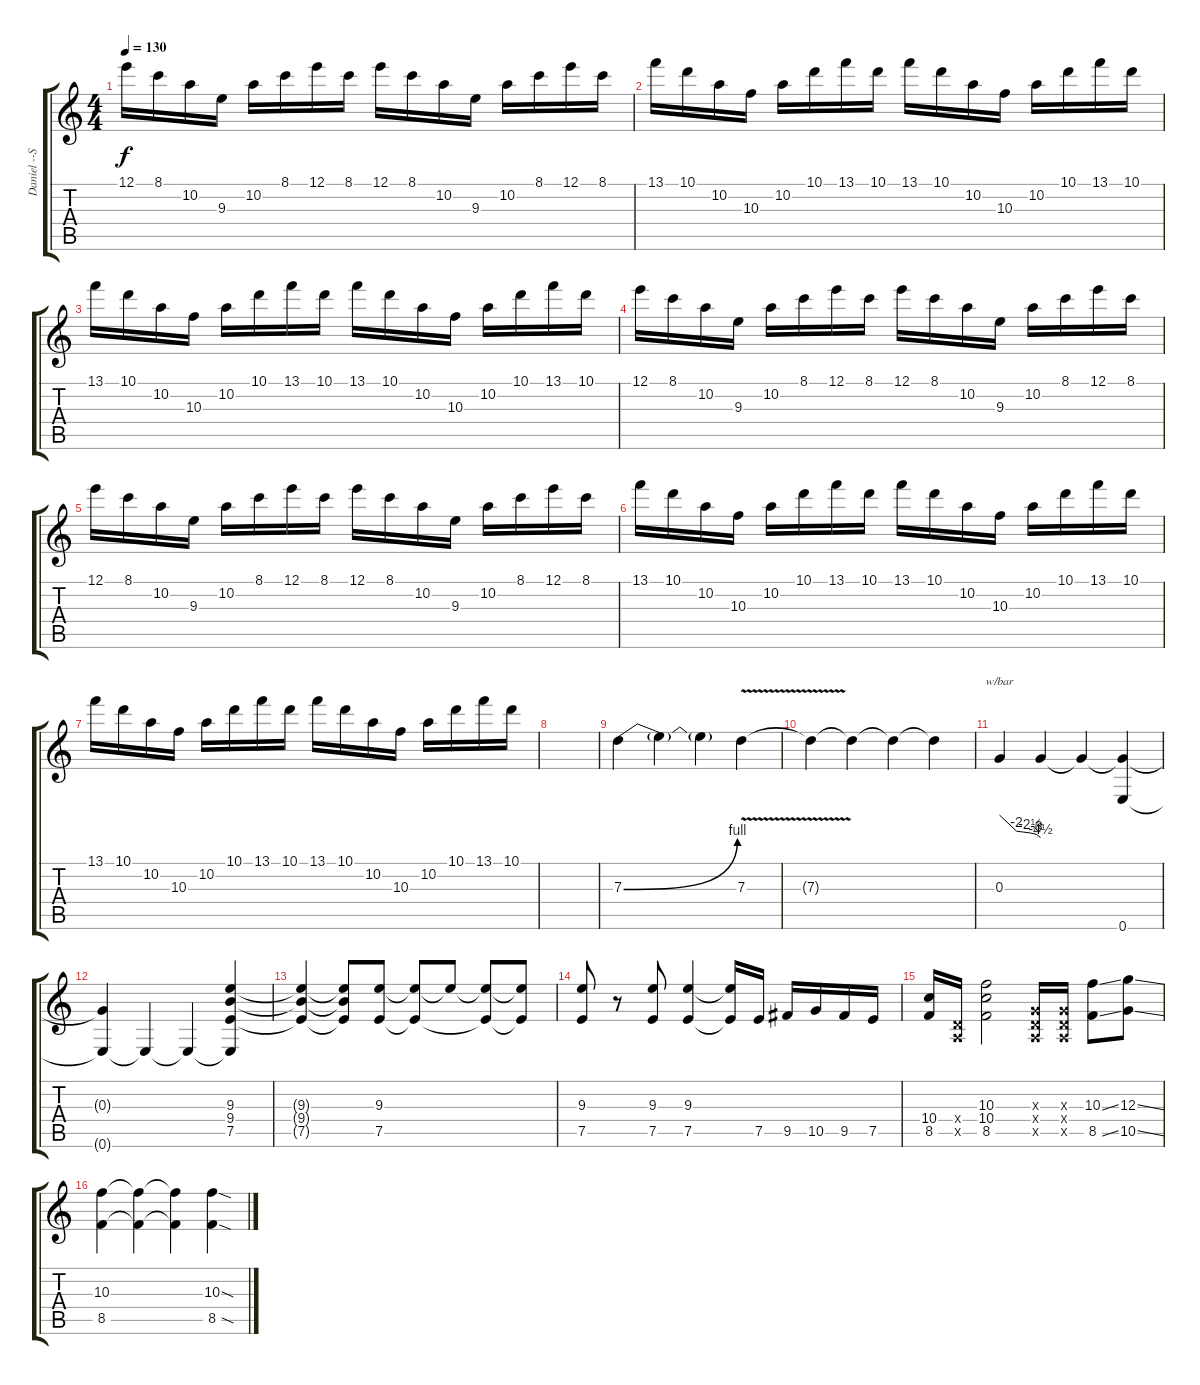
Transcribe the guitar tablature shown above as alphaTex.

\track ("Daniel --Solo" "Daniel --S") {instrument distortionguitar}
\staff {score tabs}
\tuning (E4 B3 G3 D3 A2 E2) {hide}
\ts (4 4)
\tempo 130
\clef g2
\ks c
12.1.16{dy f} 8.1.16 10.2.16 9.3.16 10.2.16 8.1.16 12.1.16 8.1.16 12.1.16 8.1.16 10.2.16 9.3.16 10.2.16 8.1.16 12.1.16 8.1.16 |
13.1.16 10.1.16 10.2.16 10.3.16 10.2.16 10.1.16 13.1.16 10.1.16 13.1.16 10.1.16 10.2.16 10.3.16 10.2.16 10.1.16 13.1.16 10.1.16 |
13.1.16 10.1.16 10.2.16 10.3.16 10.2.16 10.1.16 13.1.16 10.1.16 13.1.16 10.1.16 10.2.16 10.3.16 10.2.16 10.1.16 13.1.16 10.1.16 |
12.1.16 8.1.16 10.2.16 9.3.16 10.2.16 8.1.16 12.1.16 8.1.16 12.1.16 8.1.16 10.2.16 9.3.16 10.2.16 8.1.16 12.1.16 8.1.16 |
12.1.16 8.1.16 10.2.16 9.3.16 10.2.16 8.1.16 12.1.16 8.1.16 12.1.16 8.1.16 10.2.16 9.3.16 10.2.16 8.1.16 12.1.16 8.1.16 |
13.1.16 10.1.16 10.2.16 10.3.16 10.2.16 10.1.16 13.1.16 10.1.16 13.1.16 10.1.16 10.2.16 10.3.16 10.2.16 10.1.16 13.1.16 10.1.16 |
13.1.16 10.1.16 10.2.16 10.3.16 10.2.16 10.1.16 13.1.16 10.1.16 13.1.16 10.1.16 10.2.16 10.3.16 10.2.16 10.1.16 13.1.16 10.1.16 |
|
7.3{be (bend 0 0 60 4)}.4 7.3{t}.4 7.3{t}.4 7.3{v}.4 |
7.3{t}.4 7.3{t}.4 7.3{t}.4 7.3{t}.4 |
0.3.4{tbe (custom default 0 0 25 -8 45 -10 54 -12 60 -18) instrument guitarharmonics} 0.3{t}.4 0.3{t}.4 (0.3{t} 0.6).4{instrument distortionguitar} |
(0.3{t} 0.6{t}).4 0.6{t}.4 0.6{t}.4 (9.3 9.4 7.5 0.6{t}).4 |
(9.3{t} 9.4{t} 7.5{t}).4 (9.3{t} 9.4{t} 7.5{t}).8 (9.3 7.5).8 (9.3{t} 7.5{t}).8 9.3{t}.8 (9.3{t} 7.5{t}).8 (9.3{t} 7.5{t}).8 |
(9.3 7.5).8 r.8 (9.3 7.5).8 (9.3 7.5).4 (9.3{t} 7.5{t}).16 7.5.16 9.5.16 10.5.16 9.5.16 7.5.16 |
(10.4 8.5).16 (0.4{x} 0.5{x}).16 (10.3 10.4 8.5).2 (0.3{x} 0.4{x} 0.5{x}).16 (0.3{x} 0.4{x} 0.5{x}).16 (10.3{ss} 8.5{ss}).8 (12.3{ss} 10.5{ss}).8 |
(10.3 8.5).4 (10.3{t} 8.5{t}).4 (10.3{t} 8.5{t}).4 (10.3{sod} 8.5{sod}).4
